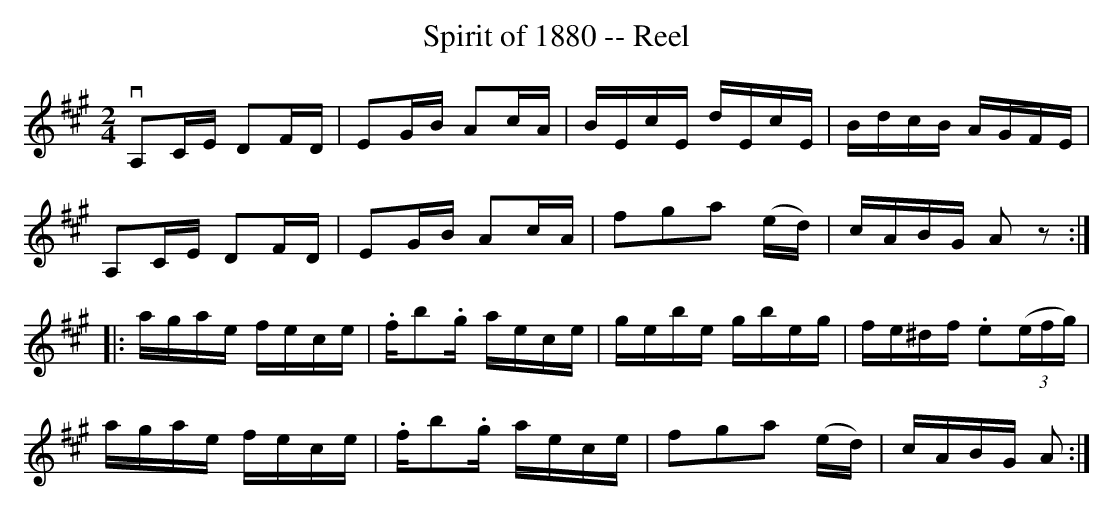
X:1
T: Spirit of 1880 -- Reel
M:2/4
L:1/16
K:A
vA,2CE D2FD | E2GB A2cA | BEcE dEcE | BdcB AGFE |
A,2CE D2FD | E2GB A2cA | kf2kg2ka2 (ed) | cABG A2z2 ::
agae fece | .fkb2.g aece | gebe gbeg | fe^df .e2((3efg) |
agae fece | .fkb2.g aece | kf2kg2ka2 (ed) | cABG A2:|
